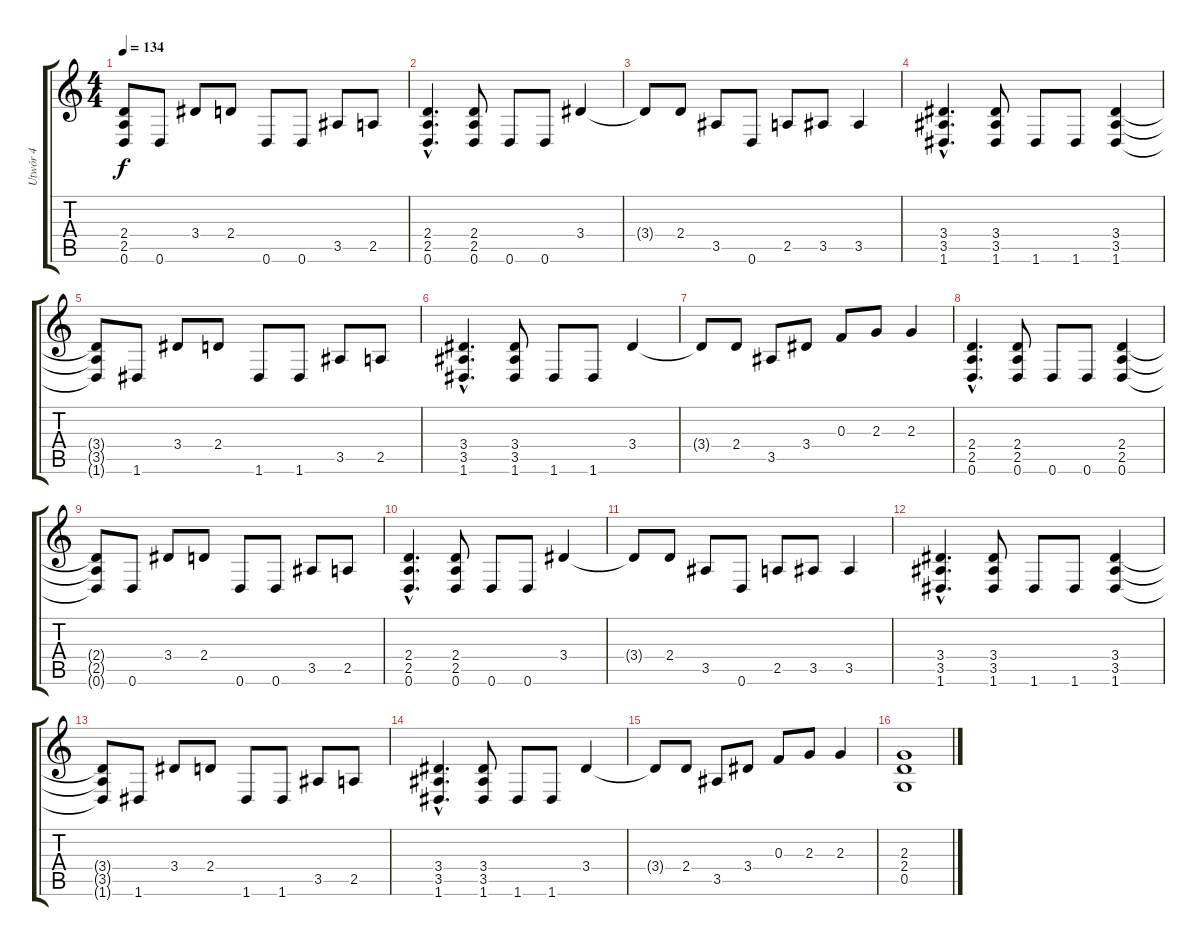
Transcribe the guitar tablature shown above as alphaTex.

\track ("Utwór 4" "Utwór 4") {instrument distortionguitar}
\staff {score tabs}
\tuning (D4 A3 F3 C3 G2 D2) {hide}
\ts (4 4)
\tempo 134
\clef g2
\ks c
(2.4{t} 2.5{t} 0.6{t}).8{dy f} 0.6.8 3.4.8 2.4.8 0.6.8 0.6.8 3.5.8 2.5.8 |
(2.4{hac} 2.5{hac} 0.6{hac}).4{d} (2.4 2.5 0.6).8 0.6.8 0.6.8 3.4.4 |
3.4{t}.8 2.4.8 3.5.8 0.6.8 2.5.8 3.5.8 3.5.4 |
(3.4{hac} 3.5{hac} 1.6{hac}).4{d} (3.4 3.5 1.6).8 1.6.8 1.6.8 (3.4 3.5 1.6).4 |
(3.4{t} 3.5{t} 1.6{t}).8 1.6.8 3.4.8 2.4.8 1.6.8 1.6.8 3.5.8 2.5.8 |
(3.4{hac} 3.5{hac} 1.6{hac}).4{d} (3.4 3.5 1.6).8 1.6.8 1.6.8 3.4.4 |
3.4{t}.8 2.4.8 3.5.8 3.4.8 0.3.8 2.3.8 2.3.4 |
(2.4{hac} 2.5{hac} 0.6{hac}).4{d} (2.4 2.5 0.6).8 0.6.8 0.6.8 (2.4 2.5 0.6).4 |
(2.4{t} 2.5{t} 0.6{t}).8 0.6.8 3.4.8 2.4.8 0.6.8 0.6.8 3.5.8 2.5.8 |
(2.4{hac} 2.5{hac} 0.6{hac}).4{d} (2.4 2.5 0.6).8 0.6.8 0.6.8 3.4.4 |
3.4{t}.8 2.4.8 3.5.8 0.6.8 2.5.8 3.5.8 3.5.4 |
(3.4{hac} 3.5{hac} 1.6{hac}).4{d} (3.4 3.5 1.6).8 1.6.8 1.6.8 (3.4 3.5 1.6).4 |
(3.4{t} 3.5{t} 1.6{t}).8 1.6.8 3.4.8 2.4.8 1.6.8 1.6.8 3.5.8 2.5.8 |
(3.4{hac} 3.5{hac} 1.6{hac}).4{d} (3.4 3.5 1.6).8 1.6.8 1.6.8 3.4.4 |
3.4{t}.8 2.4.8 3.5.8 3.4.8 0.3.8 2.3.8 2.3.4 |
(2.3 2.4 0.5).1
